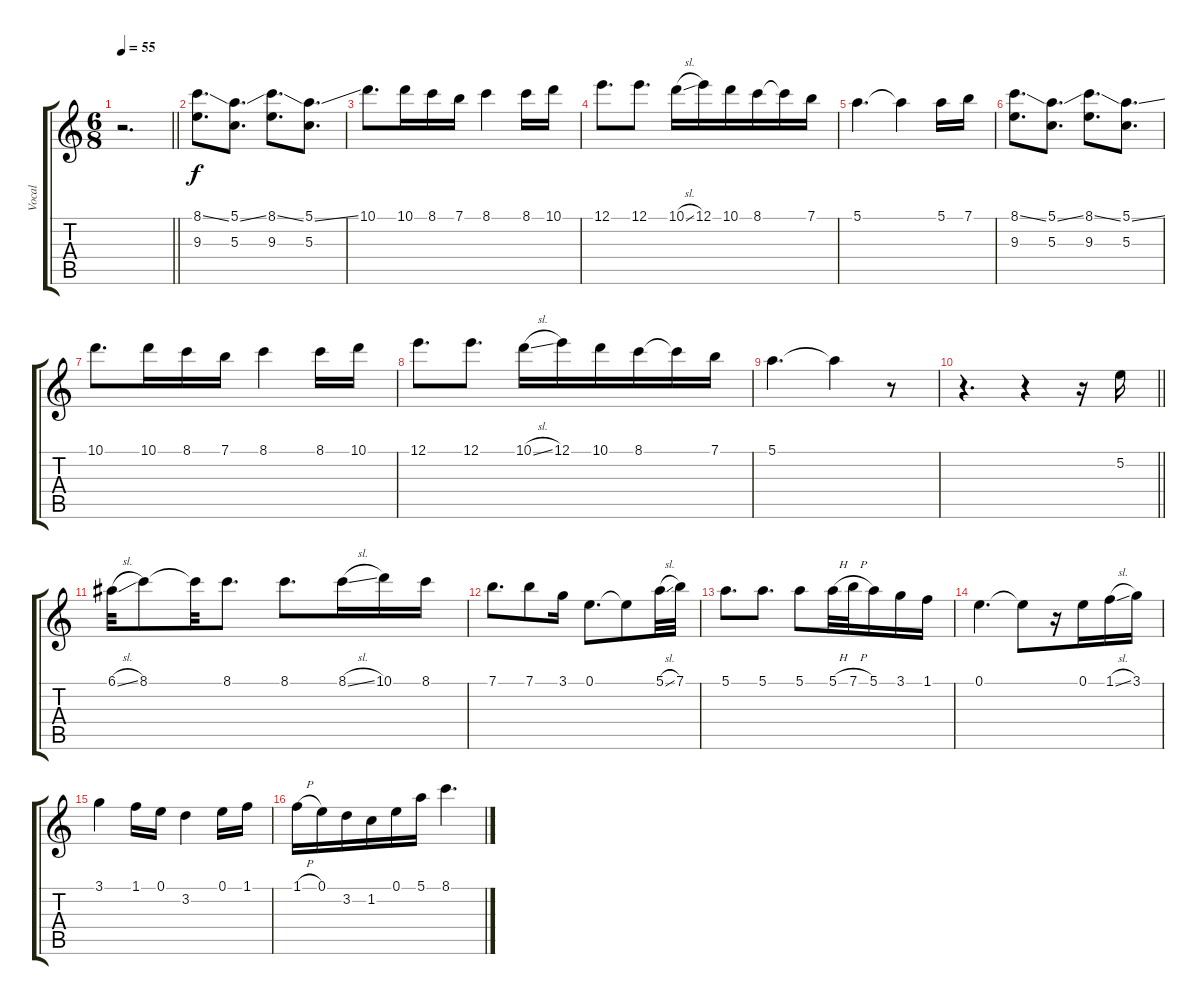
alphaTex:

\track ("Vocal" "Vocal") {instrument acousticguitarnylon}
\staff {score tabs}
\tuning (E4 B3 G3 D3 A2 E2) {hide}
\ts (6 8)
\tempo 55
\clef g2
\barLineRight lightlight
\ks c
r.2{d dy f} |
(8.1{ss} 9.3).8{d} (5.1{ss} 5.3).8{d} (8.1{ss} 9.3).8{d} (5.1{ss} 5.3).8{d} |
10.1.8{d} 10.1.16 8.1.16 7.1.16 8.1.4 8.1.16 10.1.16 |
12.1.8{d} 12.1.8{d} 10.1{sl}.16 12.1.16 10.1.16 8.1.16 8.1{t}.16 7.1.16 |
5.1.4{d} 5.1{t}.4 5.1.16 7.1.16 |
(8.1{ss} 9.3).8{d} (5.1{ss} 5.3).8{d} (8.1{ss} 9.3).8{d} (5.1{ss} 5.3).8{d} |
10.1.8{d} 10.1.16 8.1.16 7.1.16 8.1.4 8.1.16 10.1.16 |
12.1.8{d} 12.1.8{d} 10.1{sl}.16 12.1.16 10.1.16 8.1.16 8.1{t}.16 7.1.16 |
5.1.4{d} 5.1{t}.4 r.8 |
\barLineRight lightlight
r.4{d} r.4 r.16 5.2.16 |
6.1{sl}.32 8.1.8 8.1{t}.32 8.1.8{d} 8.1.8{d} 8.1{sl}.16 10.1.16 8.1.16 |
7.1.8{d} 7.1.8 3.1.16 0.1.8{d} 0.1{t}.8 5.1{sl}.32 7.1.32 |
5.1.8{d} 5.1.8{d} 5.1.8 5.1{h}.32 7.1{h}.32 5.1.16 3.1.16 1.1.16 |
0.1.4{d} 0.1{t}.8 r.16 0.1.16 1.1{sl}.16 3.1.16 |
3.1.4 1.1.16 0.1.16 3.2.4 0.1.16 1.1.16 |
1.1{h}.16 0.1.16 3.2.16 1.2.16 0.1.16 5.1.16 8.1.4{d}
